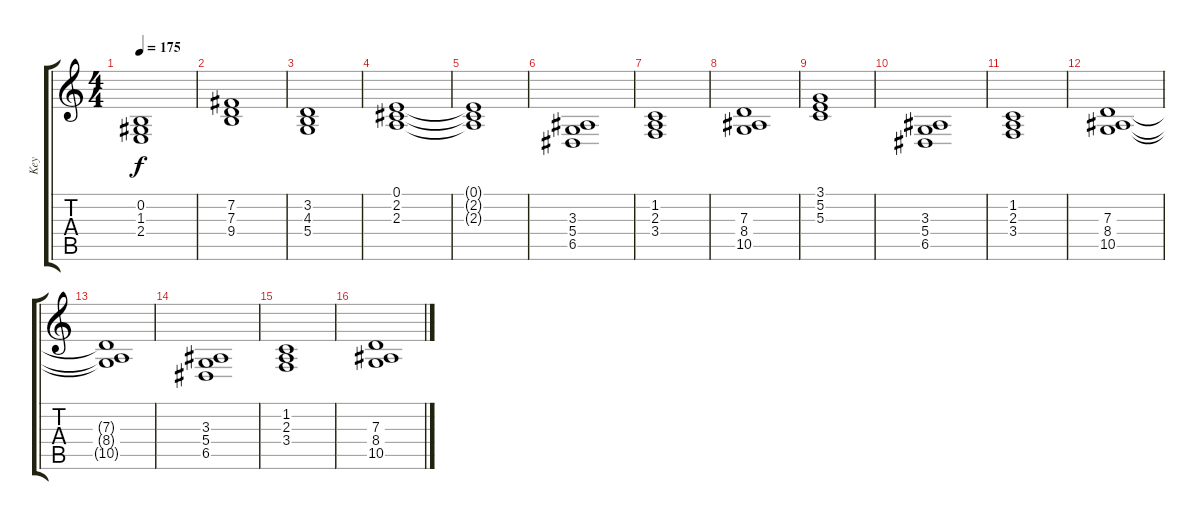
\track ("Key" "Key") {instrument stringensemble1}
\staff {score tabs}
\tuning (E4 B3 G3 D3 A2 D2) {hide}
\ts (4 4)
\tempo 175
\clef g2
\ks c
(0.2 1.3 2.4).1{dy f} |
(7.2 7.3 9.4).1 |
(3.2 4.3 5.4).1 |
(0.1 2.2 2.3).1 |
(0.1{t} 2.2{t} 2.3{t}).1 |
(3.3 5.4 6.5).1 |
(1.2 2.3 3.4).1 |
(7.3 8.4 10.5).1 |
(3.1 5.2 5.3).1 |
(3.3 5.4 6.5).1 |
(1.2 2.3 3.4).1 |
(7.3 8.4 10.5).1 |
(7.3{t} 8.4{t} 10.5{t}).1 |
(3.3 5.4 6.5).1 |
(1.2 2.3 3.4).1 |
(7.3 8.4 10.5).1
